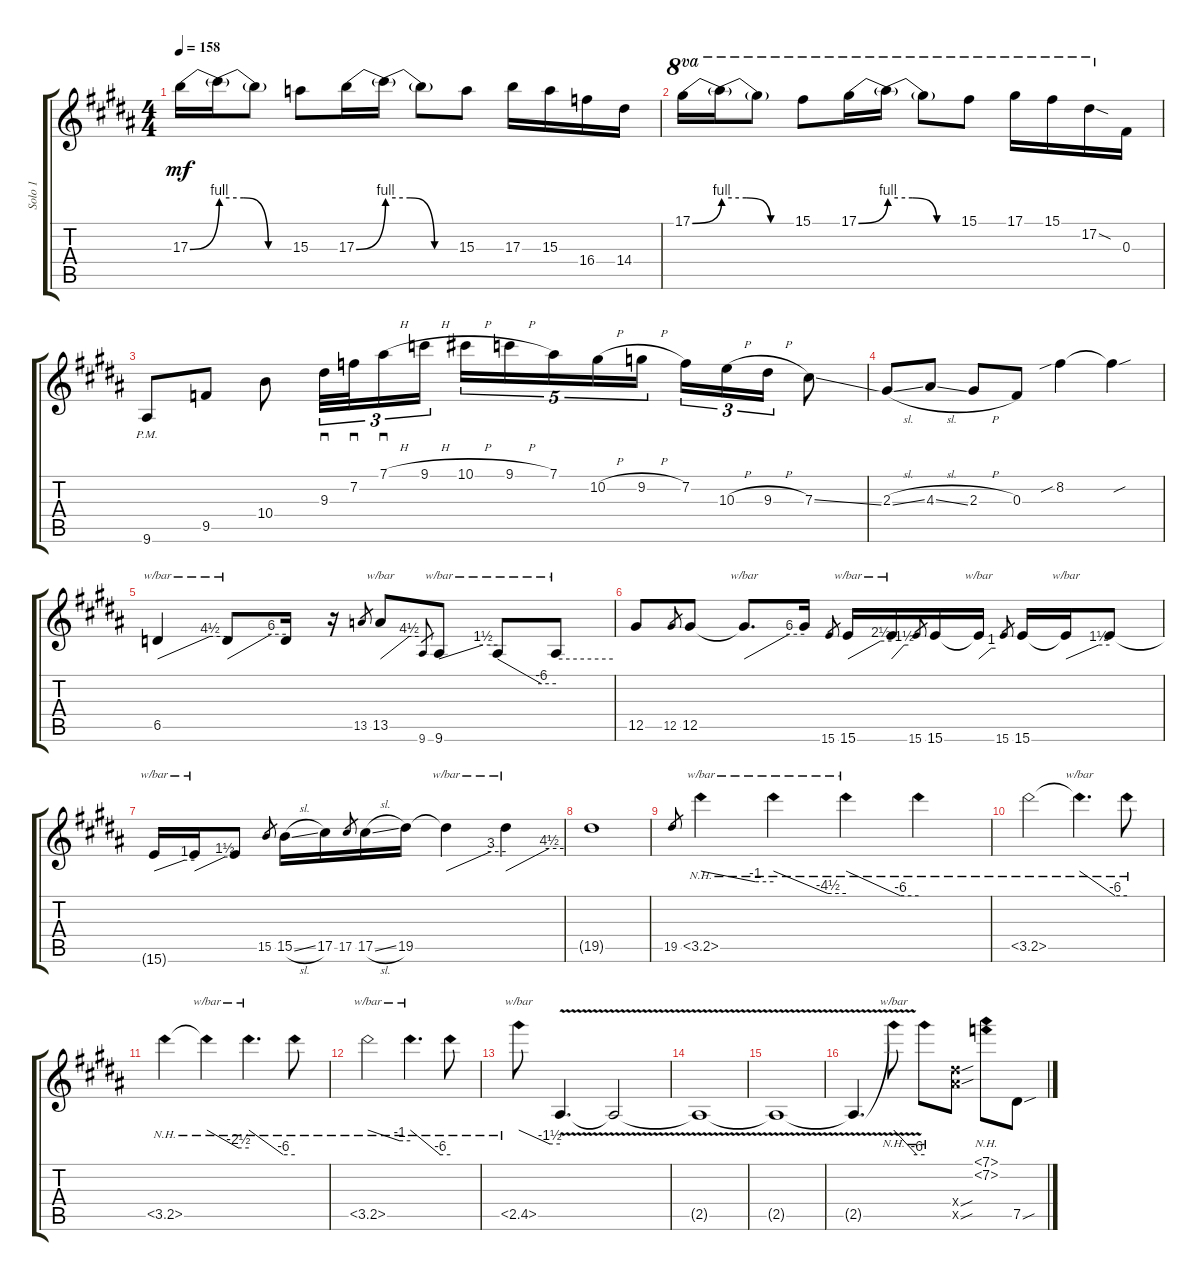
\track ("Solo 1" "Solo 1") {instrument distortionguitar}
\staff {score tabs}
\tuning (Eb4 Bb3 Gb3 Db3 Ab2 Db2) {hide}
\ts (4 4)
\tempo 158
\clef g2
\ks b
17.3{be (bend 0 0 60 4)}.16{dy mf} 17.3{be (custom 0 4 20 4 40 0 60 0) t}.16 17.3{t}.8 15.3.8 17.3{be (bend 0 0 60 4)}.16 17.3{be (custom 0 4 20 4 40 0 60 0) t}.16 17.3{t}.8 15.3.8 17.3.16 15.3.16 16.4.16 14.4.16 |
\ks g#minor
17.1{be (bend 0 0 60 4)}.16{ot 8va} 17.1{be (custom 0 4 20 4 40 0 60 0) t}.16{ot 8va} 17.1{t}.8{ot 8va} 15.1.8{ot 8va} 17.1{be (bend 0 0 60 4)}.16{ot 8va} 17.1{be (custom 0 4 20 4 40 0 60 0) t}.16{ot 8va} 17.1{t}.8{ot 8va} 15.1.8{ot 8va} 17.1.16{ot 8va} 15.1.16{ot 8va} 17.2{sod}.16{ot 8va} 0.3.16 |
\ks b
9.6{pm}.8 9.5.8 10.4.8 9.3.32{sd tu (3 2)} 7.2.32{sd tu (3 2)} 7.1{h}.16{sd tu (3 2)} 9.1{h}.16{tu (3 2)} 10.1{h}.16{tu (5 4)} 9.1{h}.16{tu (5 4)} 7.1.16{tu (5 4)} 10.2{h}.16{tu (5 4)} 9.2{h}.16{tu (5 4)} 7.2.16{tu (3 2)} 10.3{h}.16{tu (3 2)} 9.3{h}.16{tu (3 2)} 7.3{ss}.8 |
\ks g#minor
2.3{sl}.8 4.3{sl}.8 2.3{h}.8 0.3.8 8.2{sib}.4 8.2{sou t}.4 |
\ks b
6.5.4{tbe (custom default 0 0 45 18 60 18)} 6.5{t}.8{tbe (custom default 0 0 45 24 60 24)} 6.5{t}.16 r.16 13.5.8{gr} 13.5.8{tbe (custom default 0 0 45 18 60 18)} 9.6.8{gr} 9.6.8{tbe (custom default 0 0 45 6 60 6)} 9.6{t}.8{tbe (custom default 0 0 45 -24 60 -24)} 9.6{t}.8{tbe (hold default 0 0 60 0)} |
\ks g#minor
12.5.8 12.5.8{gr} 12.5.8 12.5{t}.8{d tbe (custom default 0 0 45 24 60 24)} 12.5{t}.16 15.6.8{gr} 15.6.16{tbe (custom default 0 0 45 10 60 10)} 15.6{t}.16{tbe (custom default 0 0 45 6 60 6)} 15.6.8{gr} 15.6.16 15.6{t}.16{tbe (custom default 0 0 45 4 60 4)} 15.6.8{gr} 15.6.16 15.6{t}.16{tbe (custom default 0 0 45 6 60 6)} 15.6{t}.8 |
\ks b
15.6{t}.16{tbe (custom default 0 0 45 4 60 4)} 15.6{t}.16{tbe (custom default 0 0 45 6 60 6)} 15.6{t}.8 15.5.8{gr} 15.5{sl}.16 17.5.16 17.5.8{gr} 17.5{sl}.16 19.5.16 19.5{t}.4{tbe (custom default 0 0 45 12 60 12)} 19.5{t}.4{tbe (custom default 0 0 45 18 60 18)} |
\ks g#minor
19.5{t}.1 |
19.5.8{gr} 3.5{nh}.4{tbe (custom default 0 0 45 -4 60 -4)} 3.5{nh t}.4{tbe (custom default 0 0 45 -18 60 -18)} 3.5{nh t}.4{tbe (custom default 0 0 45 -24 60 -24)} 3.5{nh t}.4 |
\ks b
3.5{nh}.2 3.5{nh t}.4{d tbe (custom default 0 0 45 -24 60 -24)} 3.5{nh t}.8 |
\ks g#minor
3.5{nh}.4 3.5{nh t}.4{tbe (custom default 0 0 45 -10 60 -10)} 3.5{nh t}.4{d tbe (custom default 0 0 45 -24 60 -24)} 3.5{nh t}.8 |
3.5{nh}.2{tbe (custom default 0 0 45 -4 60 -4)} 3.5{nh t}.4{d tbe (custom default 0 0 45 -24 60 -24)} 3.5{nh t}.8 |
2.5{nh}.8{tbe (custom default 0 0 45 -6 60 -6)} 2.5{v t}.4{d} 2.5{v t}.2 |
\ks b
2.5{v t}.1 |
\ks g#minor
2.5{v t}.1 |
2.5{v t}.4{d} 2.5{nh t}.8{tbe (custom default 0 0 45 -24 60 -24)} 2.5{nh t}.8 (14.4{sou x} 14.5{sou x}).8 (7.1{nh} 7.2{nh}).8 7.5{sou}.8
